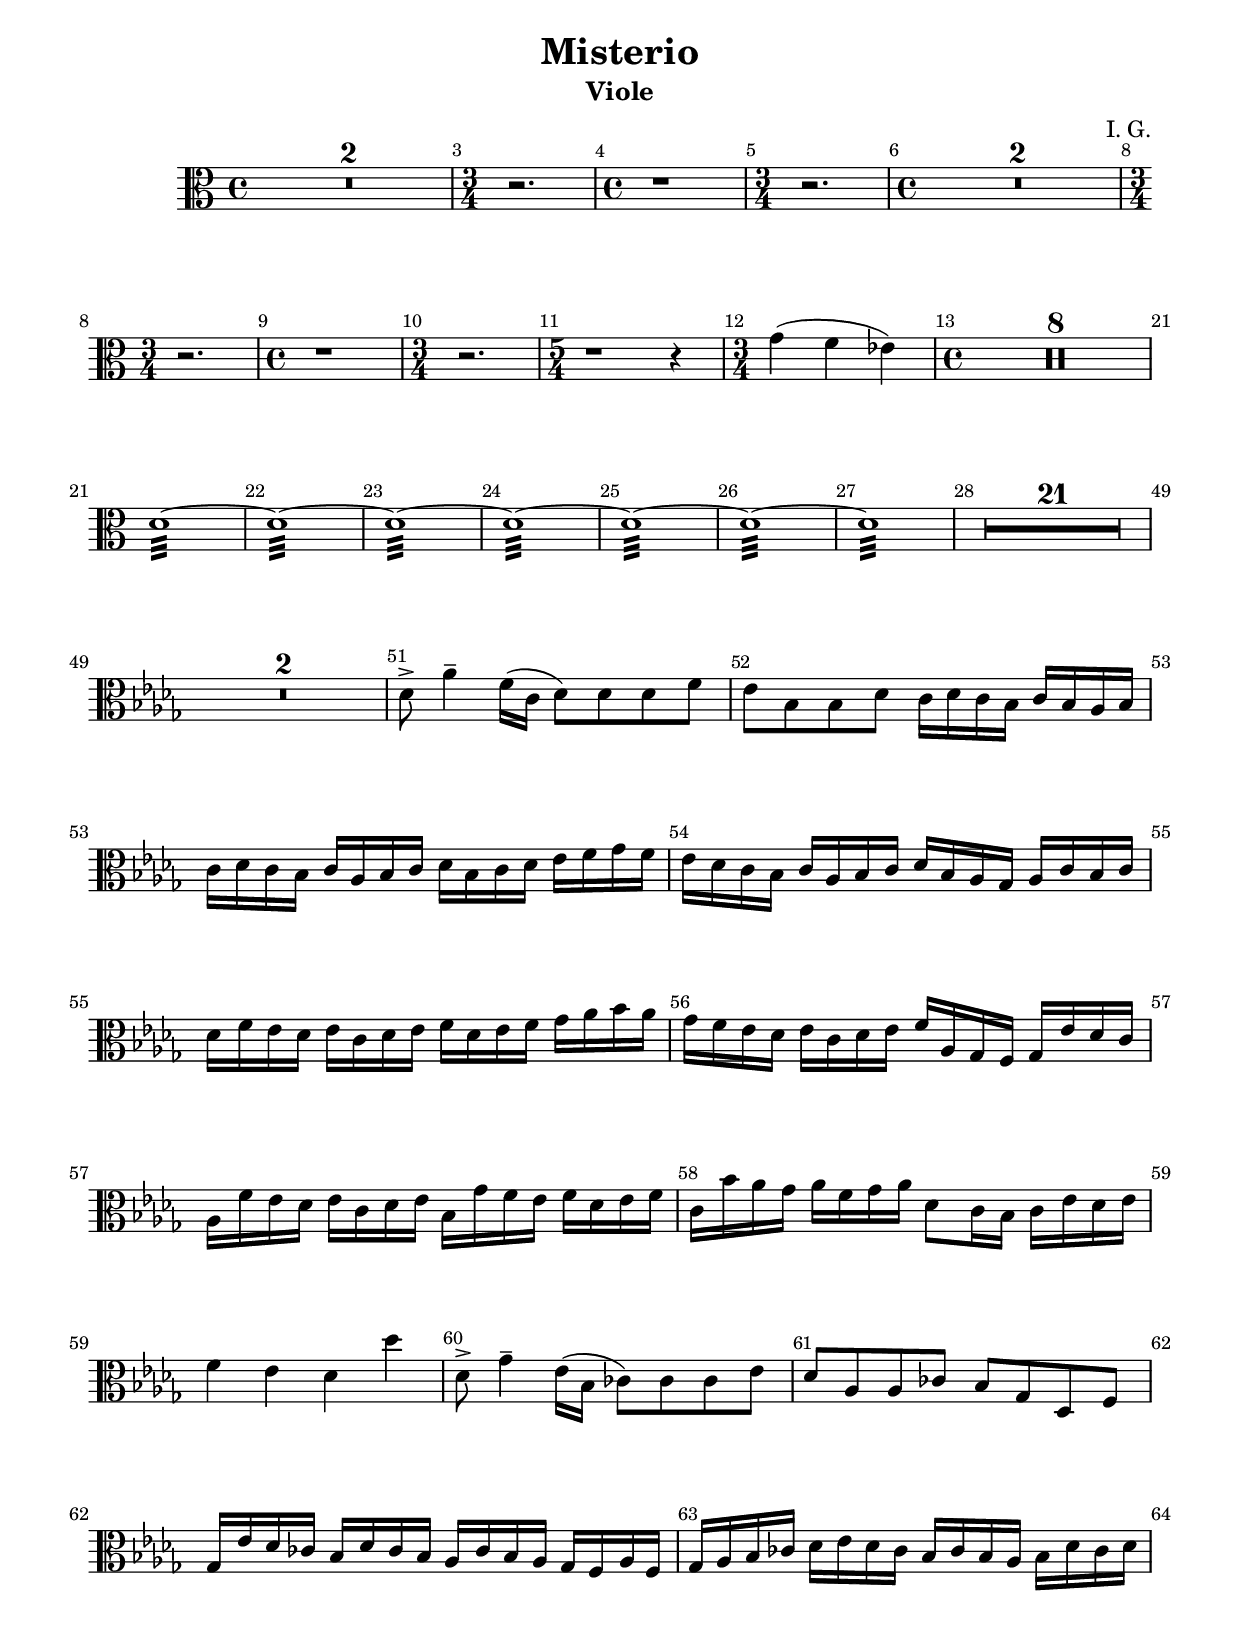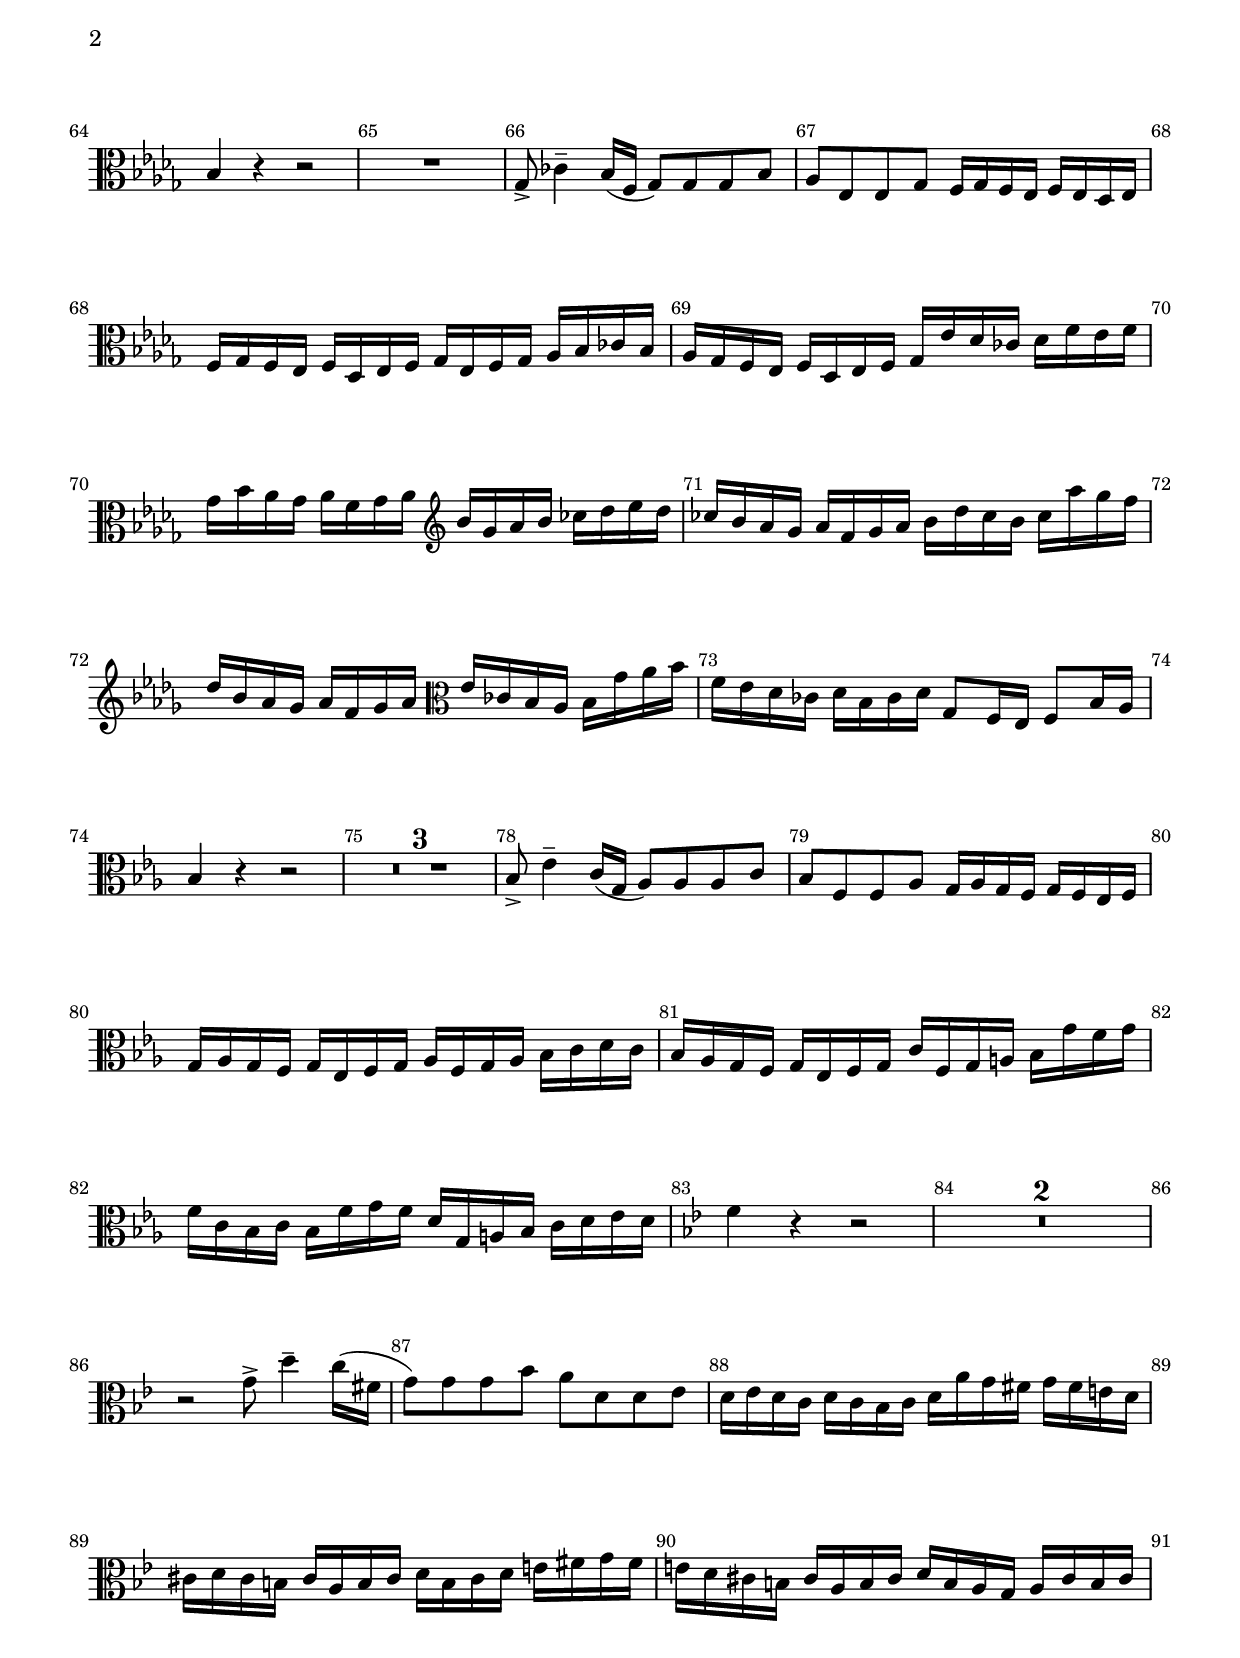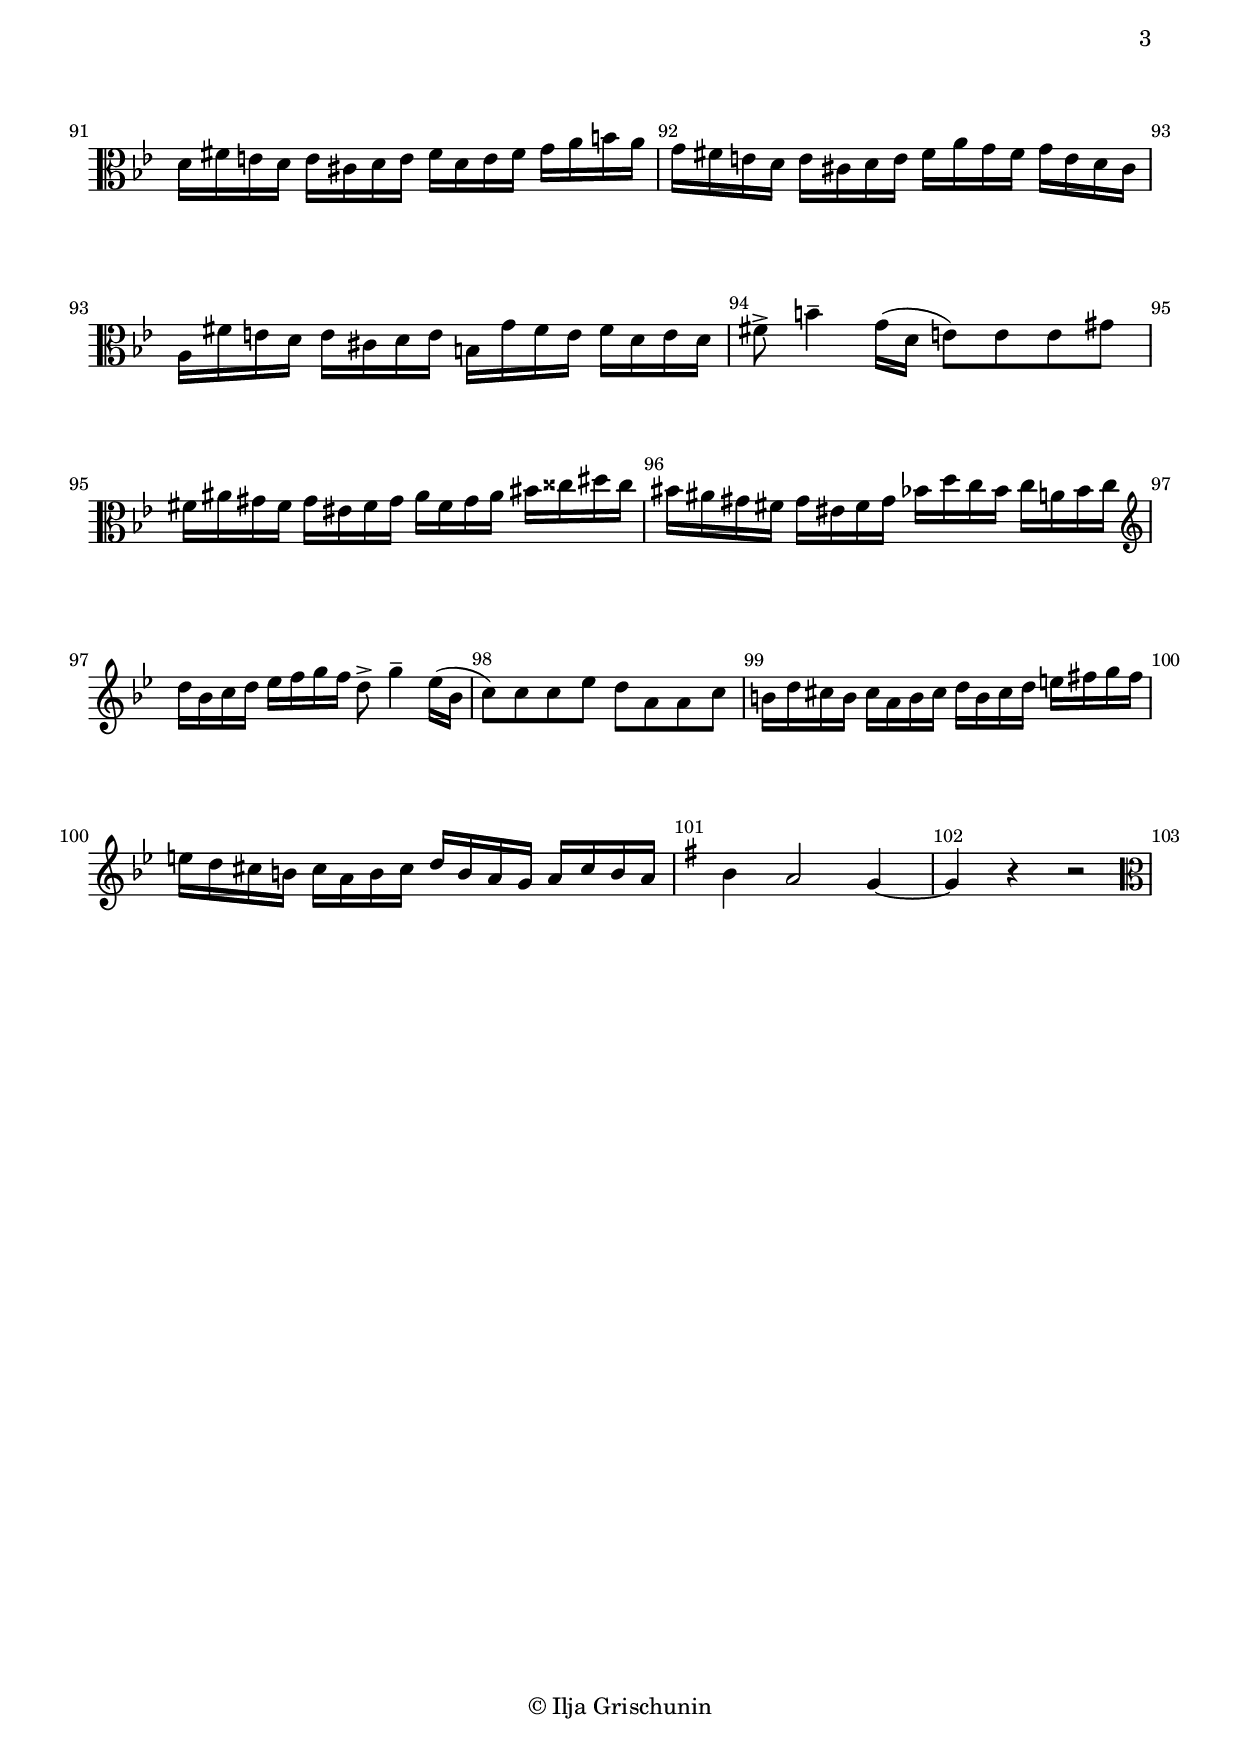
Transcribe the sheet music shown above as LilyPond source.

\version "2.19.15"
%\version "2.18.0"

\language "deutsch"

\header {
  title = "Misterio"
  subtitle = "Viole"
  meter = ""
  composer = "I. G."
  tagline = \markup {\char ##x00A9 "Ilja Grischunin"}
}

\paper {
  #(set-paper-size "a4")
  top-system-spacing.basic-distance = #15
  top-markup-spacing.basic-distance = #5
  markup-system-spacing.basic-distance = #15
  system-system-spacing.basic-distance = #18
  last-bottom-spacing.basic-distance = #15
  left-margin = 15
  right-margin = 15
  %two-sided = ##t
  %inner-margin = 25
  %outer-margin = 15
}

\layout {
  \context {
    \Score
    \override BarNumber.break-visibility = ##(#t #t #t)
    %\remove "Bar_number_engraver"
  }
}

\version "2.19.15"
%\version "2.18.0"

\language "deutsch"

vleMusic = \relative {
  \clef alto
  \set Score.skipBars = ##t
  \set Staff.printKeyCancellation = ##f
  \set Staff.explicitKeySignatureVisibility = #end-of-line-invisible
  \time 4/4 R1*2
  \time 3/4 r2.
  \time 4/4 r1
  \time 3/4 r2.
  \time 4/4 R1*2
  \time 3/4 r2.
  \time 4/4 r1
  \time 3/4 r2.
  \time 5/4 r1 r4
  \time 3/4 g'4( f es)
  \time 4/4 R1*8
  \repeat unfold 6 {
    \repeat tremolo 32 {d32~}
  }
  \repeat tremolo 32 {d32}
  R1*21
  \key des \major
  R1*2
  des8-> as'4-- f16( c des8) des des f es b b des c16 des c b c b as b
  c des c b c as b c des b c des es f ges f
  es des c b c as b c des b as ges as c b c
  des f es des es c des es f des es f ges as b as
  ges f es des es c des es f as, ges f ges es' des c
  as f' es des es c des es b ges' f es f des es f
  c b' as ges as f ges as des,8 c16 b c es des es f4 es des des'
  des,8-> ges4-- es16( b ces8) ces ces es des as as ces b ges des f
  ges16 es' des ces b des ces b as ces b as ges f as f
  ges as b ces des es des ces b ces b as b des ces des b4 r r2 R1
  ges8-> ces4-- b16( f ges8) ges ges b as es es ges f16 ges f es f es des es
  f ges f es f des es f ges es f ges as b ces b
  as ges f es f des es f ges es' des ces des f es f
  ges b as ges as f ges as
  \clef treble
  b ges as b ces des es des
  ces b as ges as f ges as b des ces b ces as' ges f
  des b as ges as f ges as
  \clef alto
  es ces b as b ges' as b
  f es des ces des b ces des ges,8 f16 es f8 b16 as
  \key es \major
  b4 r r2 R1*3 b8-> es4-- c16( g as8) as as c b f f as g16 as g f g f es f
  g as g f g es f g as f g as b c d c b as g f g es f g c f, g a b g' f g
  f c b c b f' g f d g, a b c d es d
  \key b \major
  f4 r r2 R1*2 r2 g8-> d'4-- c16( fis, g8) g g b a d, d es
  d16 es d c d c b c d a' g fis g fis e d
  cis d cis h cis a h cis d h cis d e fis g fis
  e d cis h cis a h cis d h a g a cis h cis 
  d fis e d e cis d e fis d e fis g a h a
  g fis e d e cis d e fis a g fis g e d cis
  a fis' e d e cis d e h g' fis e fis d e d
  fis8-> h4-- g16( d e8) e e gis
  fis16 ais gis fis gis eis fis gis ais fis gis ais his cisis dis cisis
  his ais gis fis gis eis fis gis b d c b c a b c
  \clef treble
  d b c d es f g f d8-> g4-- es16( b
  c8) c c es d a a c h16 d cis h cis a h cis d h cis d e fis g fis
  e d cis h cis a h cis d h a g a cis h a
  \key g \major
  h4 a2 g4~ g r r2
  \clef alto
}


\score {
  \vleMusic
  %\midi {}
}